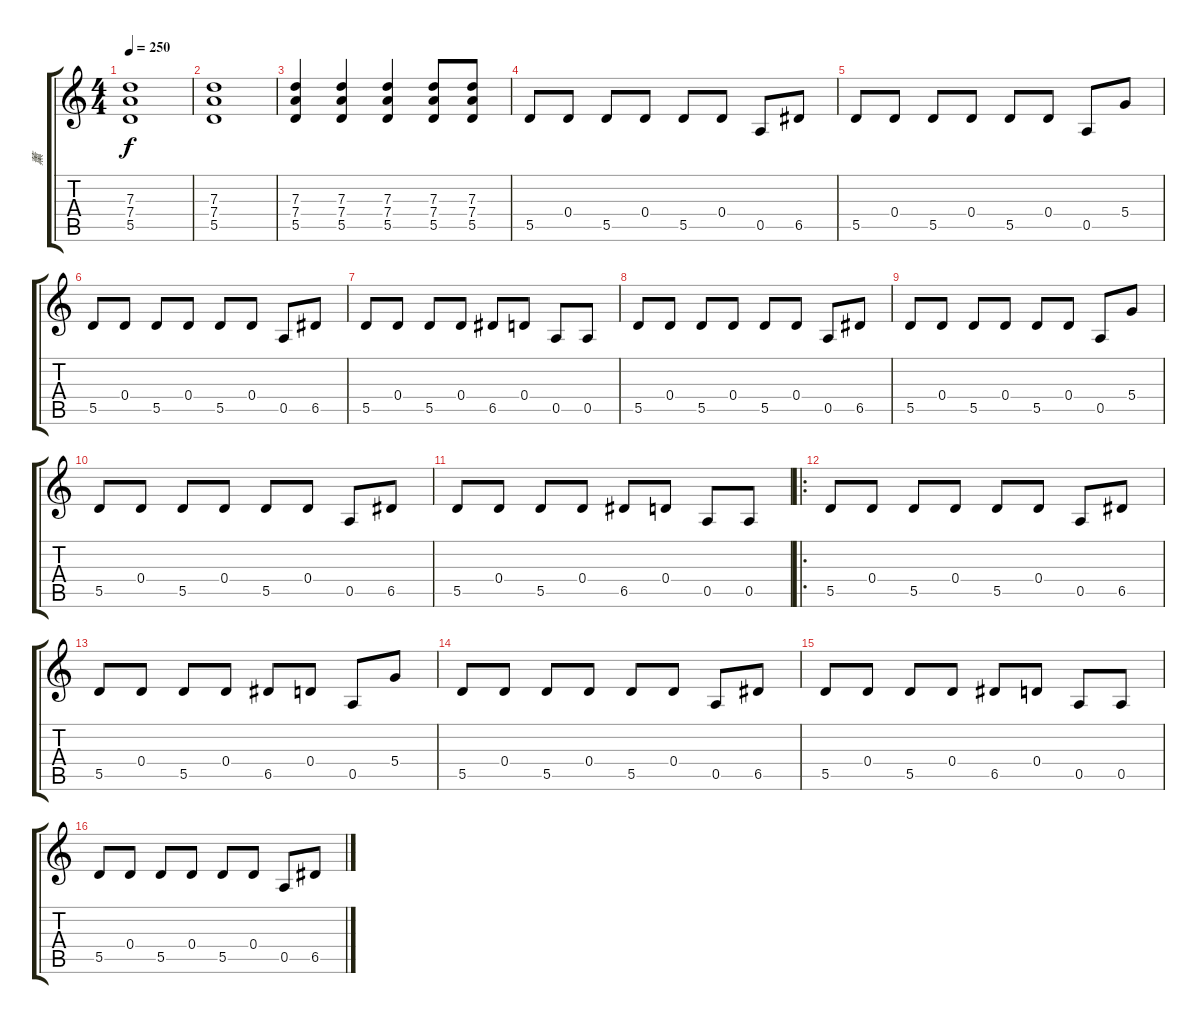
\track ("薰" "薰") {instrument overdrivenguitar}
\staff {score tabs}
\tuning (E4 B3 G3 D3 A2 E2) {hide}
\ts (4 4)
\tempo 250
\clef g2
\ks c
(7.3{t} 7.4{t} 5.5{t}).1{dy f} |
(7.3 7.4 5.5).1 |
(7.3 7.4 5.5).4 (7.3 7.4 5.5).4 (7.3 7.4 5.5).4 (7.3 7.4 5.5).8 (7.3 7.4 5.5).8 |
5.5.8 0.4.8 5.5.8 0.4.8 5.5.8 0.4.8 0.5.8 6.5.8 |
5.5.8 0.4.8 5.5.8 0.4.8 5.5.8 0.4.8 0.5.8 5.4.8 |
5.5.8 0.4.8 5.5.8 0.4.8 5.5.8 0.4.8 0.5.8 6.5.8 |
5.5.8 0.4.8 5.5.8 0.4.8 6.5.8 0.4.8 0.5.8 0.5.8 |
5.5.8 0.4.8 5.5.8 0.4.8 5.5.8 0.4.8 0.5.8 6.5.8 |
5.5.8 0.4.8 5.5.8 0.4.8 5.5.8 0.4.8 0.5.8 5.4.8 |
5.5.8 0.4.8 5.5.8 0.4.8 5.5.8 0.4.8 0.5.8 6.5.8 |
5.5.8 0.4.8 5.5.8 0.4.8 6.5.8 0.4.8 0.5.8 0.5.8 |
\ro
5.5.8 0.4.8 5.5.8 0.4.8 5.5.8 0.4.8 0.5.8 6.5.8 |
5.5.8 0.4.8 5.5.8 0.4.8 6.5.8 0.4.8 0.5.8 5.4.8 |
5.5.8 0.4.8 5.5.8 0.4.8 5.5.8 0.4.8 0.5.8 6.5.8 |
5.5.8 0.4.8 5.5.8 0.4.8 6.5.8 0.4.8 0.5.8 0.5.8 |
5.5.8 0.4.8 5.5.8 0.4.8 5.5.8 0.4.8 0.5.8 6.5.8
